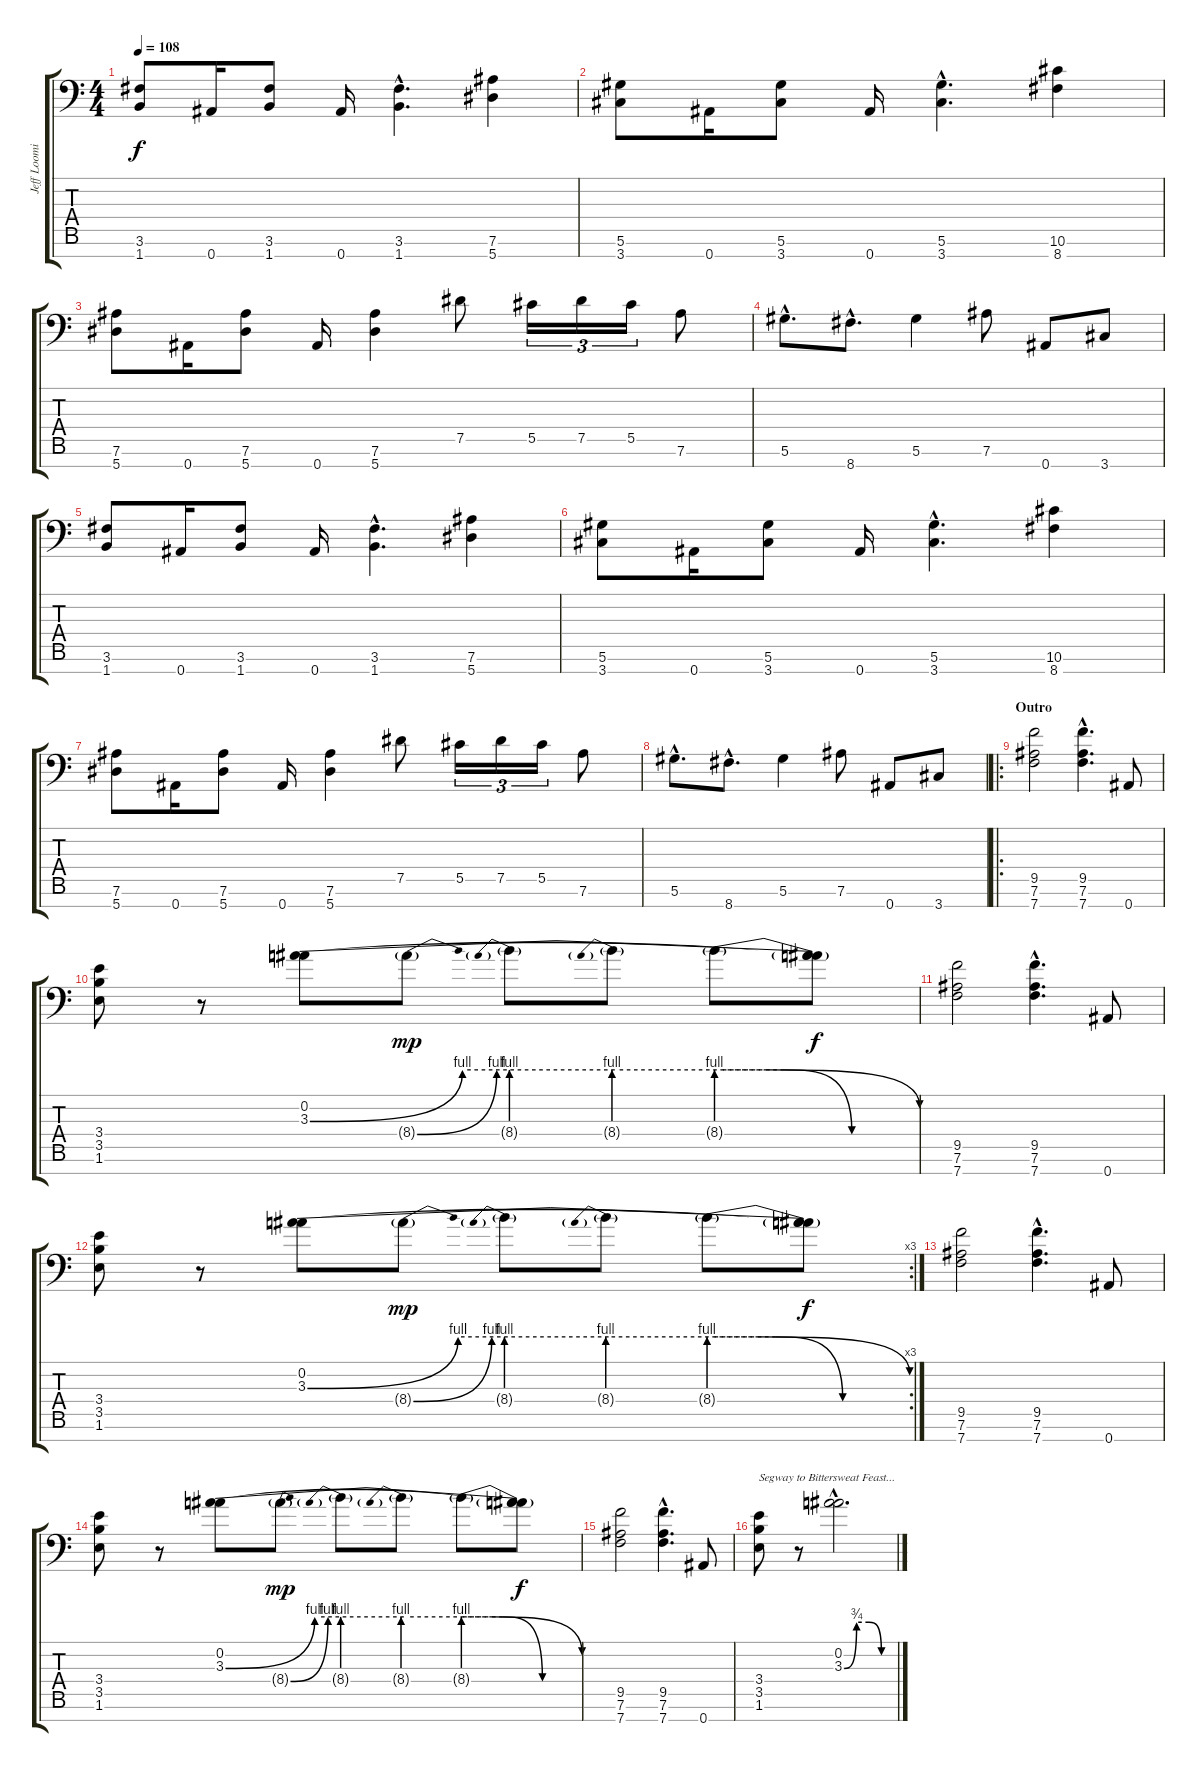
\track ("Jeff Loomis Rhythm" "Jeff Loomi") {instrument distortionguitar}
\staff {score tabs}
\tuning (Eb4 Bb3 Gb3 Db3 Ab2 Eb2 Bb1) {hide}
\ts (4 4)
\tempo 108
\clef f4
\ks c
(3.6 1.7).8{dy f} 0.7.16 (3.6 1.7).8 0.7.16 (3.6{hac} 1.7{hac}).4{d} (7.6 5.7).4 |
(5.6 3.7).8 0.7.16 (5.6 3.7).8 0.7.16 (5.6{hac} 3.7{hac}).4{d} (10.6 8.7).4 |
(7.6 5.7).8 0.7.16 (7.6 5.7).8 0.7.16 (7.6 5.7).4 7.5.8 5.5.16{tu (3 2)} 7.5.16{tu (3 2)} 5.5.16{tu (3 2)} 7.6.8 |
5.6{hac}.8{d} 8.7{hac}.8{d} 5.6.4 7.6.8 0.7.8 3.7.8 |
(3.6 1.7).8 0.7.16 (3.6 1.7).8 0.7.16 (3.6{hac} 1.7{hac}).4{d} (7.6 5.7).4 |
(5.6 3.7).8 0.7.16 (5.6 3.7).8 0.7.16 (5.6{hac} 3.7{hac}).4{d} (10.6 8.7).4 |
(7.6 5.7).8 0.7.16 (7.6 5.7).8 0.7.16 (7.6 5.7).4 7.5.8 5.5.16{tu (3 2)} 7.5.16{tu (3 2)} 5.5.16{tu (3 2)} 7.6.8 |
5.6{hac}.8{d} 8.7{hac}.8{d} 5.6.4 7.6.8 0.7.8 3.7.8 |
\ro
\section ("" "Outro")
(9.5 7.6 7.7).2 (9.5{hac} 7.6{hac} 7.7{hac}).4{d} 0.7.8 |
(3.4 3.5 1.6).8 r.8 (0.2 3.3{be (custom 0 0 15 4 30 4 45 4 60 0)}).8 8.4{be (bend 0 0 60 4) g}.8{dy mp} 8.4{be (prebend 0 4 60 4) g}.8 8.4{be (prebend 0 4 60 4) g}.8 8.4{be (custom 0 4 20 4 40 0 60 0) g}.8 (0.2{t} 3.3{t} 8.4{t}).8{dy f} |
(9.5 7.6 7.7).2 (9.5{hac} 7.6{hac} 7.7{hac}).4{d} 0.7.8 |
\rc 3
(3.4 3.5 1.6).8 r.8 (0.2 3.3{be (custom 0 0 15 4 30 4 45 4 60 0)}).8 8.4{be (bend 0 0 60 4) g}.8{dy mp} 8.4{be (prebend 0 4 60 4) g}.8 8.4{be (prebend 0 4 60 4) g}.8 8.4{be (custom 0 4 20 4 40 0 60 0) g}.8 (0.2{t} 3.3{t} 8.4{t}).8{dy f} |
(9.5 7.6 7.7).2 (9.5{hac} 7.6{hac} 7.7{hac}).4{d} 0.7.8 |
(3.4 3.5 1.6).8 r.8 (0.2 3.3{be (custom 0 0 15 4 30 4 45 4 60 0)}).8 8.4{be (bend 0 0 60 4) g}.8{dy mp} 8.4{be (prebend 0 4 60 4) g}.8 8.4{be (prebend 0 4 60 4) g}.8 8.4{be (custom 0 4 20 4 40 0 60 0) g}.8 (0.2{t} 3.3{t} 8.4{t}).8{dy f} |
(9.5 7.6 7.7).2 (9.5{hac} 7.6{hac} 7.7{hac}).4{d} 0.7.8 |
\section ("" "")
(3.4 3.5 1.6).8{txt "Segway to Bittersweat Feast..."} r.8 (0.2{hac} 3.3{be (custom 0 0 15 3 30 3 45 0 60 0) hac}).2{d volume 3}
